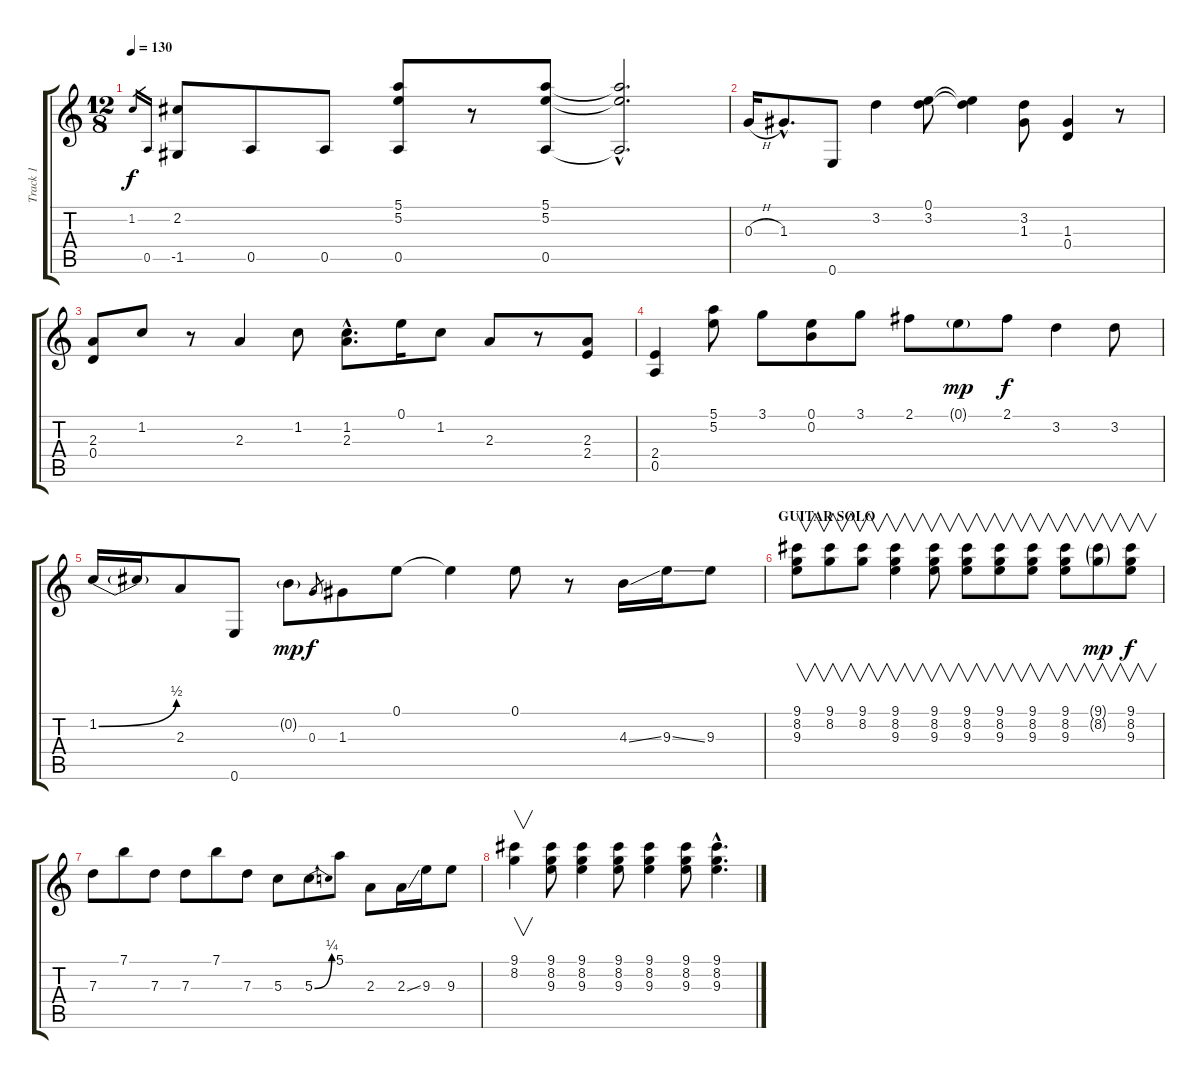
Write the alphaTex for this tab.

\track ("Track 1" "Track 1") {instrument electricguitarclean}
\staff {score tabs}
\tuning (E4 B3 G3 D3 A2 E2) {hide}
\ts (12 8)
\tempo 130
\clef g2
\ks c
1.2.16{gr dy f} 0.5.16{gr} (2.2 -1.5).8 0.5.8 0.5.8 (5.1 5.2 0.5).8 r.8 (5.1 5.2 0.5).8 (5.1{hac t} 5.2{hac t} 0.5{hac t}).2{d} |
0.3{h}.16 1.3{hac}.8{d} 0.6.8 3.2.4 (0.1 3.2).8 (0.1{t} 3.2{t}).4 (3.2 1.3).8 (1.3 0.4).4 r.8 |
(2.3 0.4).8 1.2.8 r.8 2.3.4 1.2.8 (1.2{hac} 2.3{hac}).8{d} 0.1.16 1.2.8 2.3.8 r.8 (2.3 2.4).8 |
(2.4 0.5).4 (5.1 5.2).8 3.1.8 (0.1 0.2).8 3.1.8 2.1.8 0.1{g}.8{dy mp} 2.1.8{dy f} 3.2.4 3.2.8 |
1.2{be (bend 0 0 60 2)}.16 1.2{t}.16 2.3.8 0.6.8 0.2{g}.8{dy mp} 0.3.8{gr dy f} 1.3.8 0.1.8 0.1{t}.4 0.1.8 r.8 4.3{ss}.16 9.3{ss}.16 9.3.8 |
\section ("" "GUITAR SOLO")
(9.1 8.2 9.3).8{v} (9.1 8.2).8{v} (9.1 8.2).8{v} (9.1 8.2 9.3).4{v} (9.1 8.2 9.3).8{v} (9.1 8.2 9.3).8{v} (9.1 8.2 9.3).8{v} (9.1 8.2 9.3).8{v} (9.1 8.2 9.3).8{v} (9.1{g} 8.2{g}).8{v dy mp} (9.1 8.2 9.3).8{v dy f} |
7.3.8 7.1.8 7.3.8 7.3.8 7.1.8 7.3.8 5.3.8 5.3{be (bend 0 0 60 1)}.8 5.1.8 2.3.8 2.3{ss}.16 9.3.16 9.3.8 |
(9.1 8.2).4{v} (9.1 8.2 9.3).8 (9.1 8.2 9.3).4 (9.1 8.2 9.3).8 (9.1 8.2 9.3).4 (9.1 8.2 9.3).8 (9.1{hac} 8.2{hac} 9.3{hac}).4{d}
